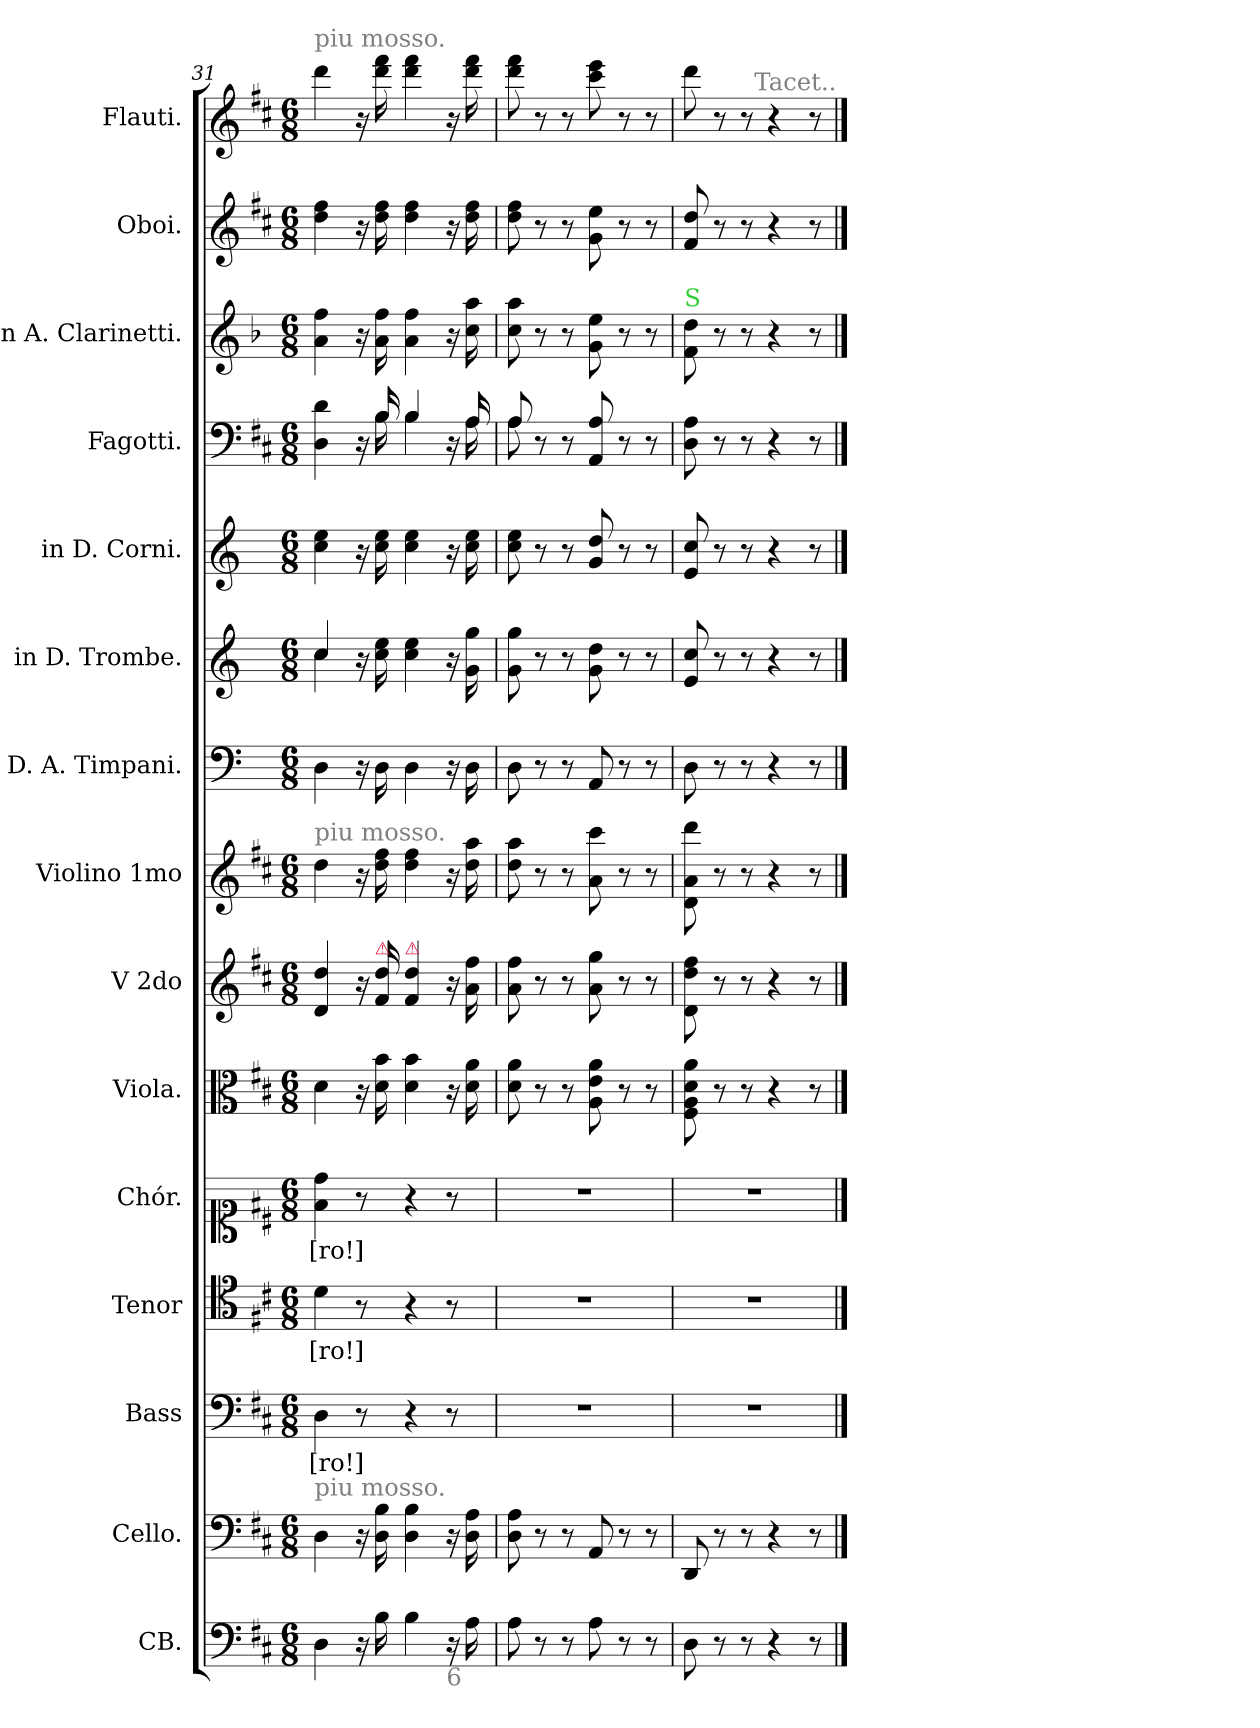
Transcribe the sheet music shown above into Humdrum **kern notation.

**kern	**kern	**kern	**text	**kern	**text	**kern	**text	**kern	**kern	**kern	**kern	**kern	**kern	**kern	**kern	**kern	**kern
*part15	*part14	*part13	*part13	*part12	*part12	*part11	*part11	*part10	*part9	*part8	*part7	*part6	*part5	*part4	*part3	*part2	*part1
*staff15	*staff14	*staff13	*staff13	*staff12	*staff12	*staff11	*staff11	*staff10	*staff9	*staff8	*staff7	*staff6	*staff5	*staff4	*staff3	*staff2	*staff1
*I"CB.	*I"Cello.	*I"Bass	*	*I"Tenor	*	*I"Chór.	*	*I"Viola.	*I"V 2do	*I"Violino 1mo	*I"D. A. Timpani.	*I"in D. Trombe.	*I"in D. Corni.	*I"Fagotti.	*I"in A. Clarinetti.	*I"Oboi.	*I"Flauti.
*I'Cb	*	*I'B	*	*I'T	*	*	*	*I'Vla	*I'V	*I'Vln	*I'Timp	*	*	*	*I'Cl	*I'Ob	*I'Fl
*clefF4	*clefF4	*clefF4	*	*clefC4	*	*clefC1	*	*clefC3	*clefG2	*clefG2	*clefF4	*clefG2	*clefG2	*clefF4	*clefG2	*clefG2	*clefG2
*	*	*	*	*	*	*	*	*	*	*	*	*ITrd-1c-2	*ITrd6c10	*	*ITrd2c3	*	*
*k[f#c#]	*k[f#c#]	*k[f#c#]	*	*k[f#c#]	*	*k[f#c#]	*	*k[f#c#]	*k[f#c#]	*k[f#c#]	*k[]	*k[f#c#]	*k[f#c#]	*k[f#c#]	*k[f#c#]	*k[f#c#]	*k[f#c#]
*D:	*D:	*D:	*	*D:	*	*D:	*	*D:	*D:	*D:	*	*D:	*D:	*D:	*D:	*D:	*D:
*M6/8	*M6/8	*M6/8	*	*M6/8	*	*M6/8	*	*M6/8	*M6/8	*M6/8	*M6/8	*M6/8	*M6/8	*M6/8	*M6/8	*M6/8	*M6/8
=31	=31	=31	=31	=31	=31	=31	=31	=31	=31	=31	=31	=31	=31	=31	=31	=31	=31
!	!	!	!	!	!	!	!	!	!	!	!	!	!	!	!	!	!LO:TX:a:color=grey:t=piu mosso.
!	!	!	!	!	!	!	!	!	!	!LO:TX:a:color=grey:t=piu mosso.	!	!	!	!	!	!	!
!	!LO:TX:a:color=grey:t=piu mosso.	!	!	!	!	!	!	!	!	!	!	!	!	!	!	!	!
!	!	!	!LO:LY:i	!	!LO:LY:i	!	!	!	!	!	!	!	!	!	!	!	!
*	*	*	*	*	*	*	*	*	*	*	*	*^	*	*^	*	*	*
4D\	4D\	4D\	-[ro!]	4d\	-[ro!]	4f#\ 4dd\	-[ro!]	4d\	4d/ 4dd/	4dd\	4D\	4dd/	4dd\	4d\ 4f#\	4D\ 4d\	4ryy	4f#\ 4dd\	4dd\ 4ff#\	4ddd\
16r	16r	8r	.	8r	.	8r	.	16r	16r	16r	16r	16r	8ryy	16r	16r	16ryy	16r	16r	16r
!	!	!	!	!	!	!	!	!	!LO:TX:a:color=crimson:t=⚠	!	!	!	!	!	!	!	!	!	!
16B\	16D\ 16B\	.	.	.	.	.	.	16d\ 16b\	16f#/ 16dd/	16dd\ 16ff#\	16D\	16dd\ 16ff#\	.	16d\ 16f#\	16B/	16B\	16f#\ 16dd\	16dd\ 16ff#\	16ddd\ 16fff#\
!	!	!	!	!	!	!	!	!	!LO:TX:a:color=crimson:t=⚠	!	!	!	!	!	!	!	!	!	!
4B\	4D\ 4B\	4r	.	4r	.	4r	.	4d\ 4b\	4f#/ 4dd/	4dd\ 4ff#\	4D\	4dd\ 4ff#\	4ryy	4d\ 4f#\	4B/	4B\	4f#\ 4dd\	4dd\ 4ff#\	4ddd\ 4fff#\
!LO:TX:b:color=grey:t=6	!	!	!	!	!	!	!	!	!	!	!	!	!	!	!	!	!	!	!
16r	16r	8r	.	8r	.	8r	.	16r	16r	16r	16r	16r	8ryy	16r	16r	16ryy	16r	16r	16r
16A\	16D\ 16A\	.	.	.	.	.	.	16d\ 16a\	16a\ 16ff#\	16dd\ 16aa\	16D\	16a\ 16aa\	.	16d\ 16f#\	16A/	16A\	16a\ 16ff#\	16dd\ 16ff#\	16ddd\ 16fff#\
*	*	*	*	*	*	*	*	*	*	*	*	*v	*v	*	*	*	*	*	*
=32	=32	=32	=32	=32	=32	=32	=32	=32	=32	=32	=32	=32	=32	=32	=32	=32	=32	=32
8A\	8D\ 8A\	2.r	.	2.r	.	2.r	.	8d\ 8a\	8a\ 8ff#\	8dd\ 8aa\	8D\	8a\ 8aa\	8d\ 8f#\	8A/	8A\	8a\ 8ff#\	8dd\ 8ff#\	8ddd\ 8fff#\
8r	8r	.	.	.	.	.	.	8r	8r	8r	8r	8r	8r	8r	8ryy	8r	8r	8r
8r	8r	.	.	.	.	.	.	8r	8r	8r	8r	8r	8r	8r	8ryy	8r	8r	8r
8A\	8AA/	.	.	.	.	.	.	8A\ 8e\ 8a\	8a\ 8gg\	8a\ 8ccc#\	8AA/	8a\ 8ee\	8A/ 8e/	8AA/ 8A/	4ryy	8e\ 8cc#\	8g\ 8ee\	8ccc#\ 8eee\
8r	8r	.	.	.	.	.	.	8r	8r	8r	8r	8r	8r	8r	.	8r	8r	8r
8r	8r	.	.	.	.	.	.	8r	8r	8r	8r	8r	8r	8r	8ryy	8r	8r	8r
=33	=33	=33	=33	=33	=33	=33	=33	=33	=33	=33	=33	=33	=33	=33	=33	=33	=33	=33
!	!	!	!	!	!	!	!	!	!	!	!	!	!	!	!	!LO:TX:a:color=limegreen:t=S	!	!
*	*	*	*	*	*	*	*	*	*	*	*	*	*	*v	*v	*	*	*
8D\	8DD/	2.r	.	2.r	.	2.r	.	8F#\ 8A\ 8d\ 8a\	8d\ 8dd\ 8ff#\	8d\ 8a\ 8ddd\	8D\	8f#/ 8dd/	8F#/ 8d/	8D\ 8A\	8d\ 8b\	8f#/ 8dd/	8ddd\
8r	8r	.	.	.	.	.	.	8r	8r	8r	8r	8r	8r	8r	8r	8r	8r
8r	8r	.	.	.	.	.	.	8r	8r	8r	8r	8r	8r	8r	8r	8r	8r
4r	4r	.	.	.	.	.	.	4r	4r	4r	4r	4r	4r	4r	4r	4r	4r
8r	8r	.	.	.	.	.	.	8r	8r	8r	8r	8r	8r	8r	8r	8r	8r
!	!	!	!	!	!	!	!	!	!	!	!	!	!	!	!	!	!LO:TX:a:color=grey:t=Tacet..
==	==	==	==	==	==	==	==	==	==	==	==	==	==	==	==	==	==
*-	*-	*-	*-	*-	*-	*-	*-	*-	*-	*-	*-	*-	*-	*-	*-	*-	*-
